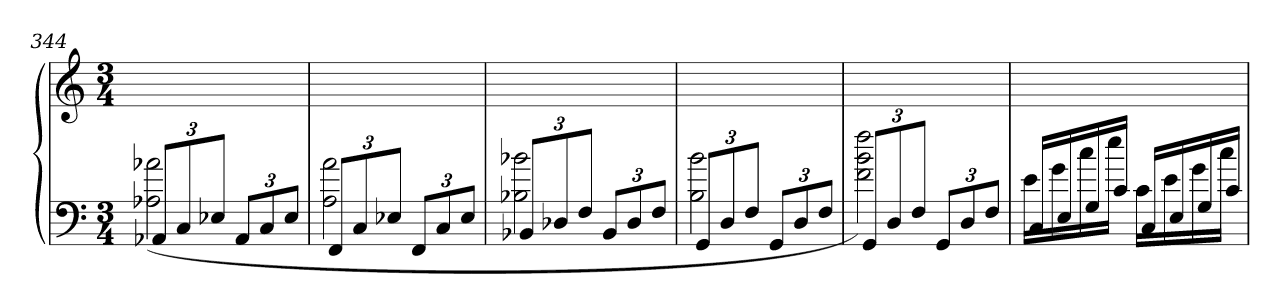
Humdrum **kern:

**kern	**kern
*part1	*part1
*staff2	*staff1
*clefF4	*clefG2
*k[]	*k[]
*M3/4	*M3/4
=344	=344
*^	*
12AA-XL	(2A-X 2a-X	2ryy
12C	.	.
12E-XJ	.	.
12AA-L	.	.
12C	.	.
12E-J	.	.
=345	=345	=345
12FFL	2A 2a	2ryy
12C	.	.
12E-XJ	.	.
12FFL	.	.
12C	.	.
12E-J	.	.
=346	=346	=346
12BB-XL	2B-X 2b-X	2ryy
12D-X	.	.
12FJ	.	.
12BB-L	.	.
12D-	.	.
12FJ	.	.
=347	=347	=347
12GGL	2B 2b	2ryy
12D	.	.
12FJ	.	.
12GGL	.	.
12D	.	.
12FJ	.	.
=348	=348	=348
12GGL	2f 2b 2ff)	2ryy
12D	.	.
12FJ	.	.
12GGL	.	.
12D	.	.
12FJ	.	.
=	=	=
16CLL	16eLL	2ryy
16E	16g	.
16G	16cc	.
16cJJ	16eeJJ	.
16CLL	16cLL	.
16E	16e	.
16G	16g	.
16cJJ	16ccJJ	.
*v	*v	*
=	=
*-	*-
